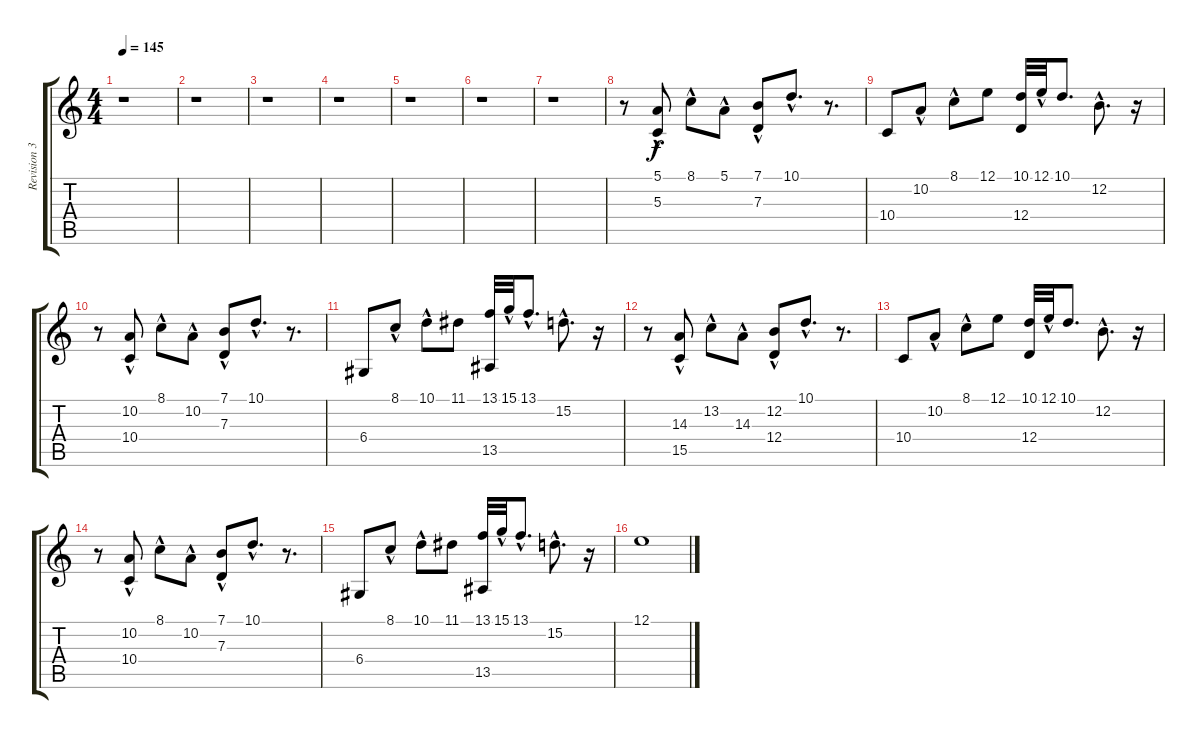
\track ("Revision 3 (final) Daah!" "Revision 3") {instrument harpsichord}
\staff {score tabs}
\tuning (E4 B3 G3 D3 A2 E2) {hide}
\ts (4 4)
\tempo 145
\clef g2
\ks c
r.1{dy f} |
r.1 |
r.1 |
r.1 |
r.1 |
r.1 |
r.1 |
r.8 (5.1{hac} 5.3).8 8.1{hac}.8 5.1{hac}.8 (7.1{hac} 7.3).8 10.1{hac}.8{d} r.8{d} |
10.4.8 10.2{hac}.8 8.1{hac}.8 12.1.8 (10.1 12.4).32 12.1{hac}.32 10.1.8{d} 12.2{hac}.8{d} r.16 |
r.8 (10.2{hac} 10.4).8 8.1{hac}.8 10.2{hac}.8 (7.1{hac} 7.3).8 10.1{hac}.8{d} r.8{d} |
6.4.8 8.1{hac}.8 10.1{hac}.8 11.1.8 (13.1 13.5).32 15.1{hac}.32 13.1{hac}.8{d} 15.2{hac}.8{d} r.16 |
r.8 (14.3{hac} 15.5).8 13.2{hac}.8 14.3{hac}.8 (12.2{hac} 12.4).8 10.1{hac}.8{d} r.8{d} |
10.4.8 10.2{hac}.8 8.1{hac}.8 12.1.8 (10.1 12.4).32 12.1{hac}.32 10.1.8{d} 12.2{hac}.8{d} r.16 |
r.8 (10.2{hac} 10.4).8 8.1{hac}.8 10.2{hac}.8 (7.1{hac} 7.3).8 10.1{hac}.8{d} r.8{d} |
6.4.8 8.1{hac}.8 10.1{hac}.8 11.1.8 (13.1 13.5).32 15.1{hac}.32 13.1{hac}.8{d} 15.2{hac}.8{d} r.16 |
12.1.1
